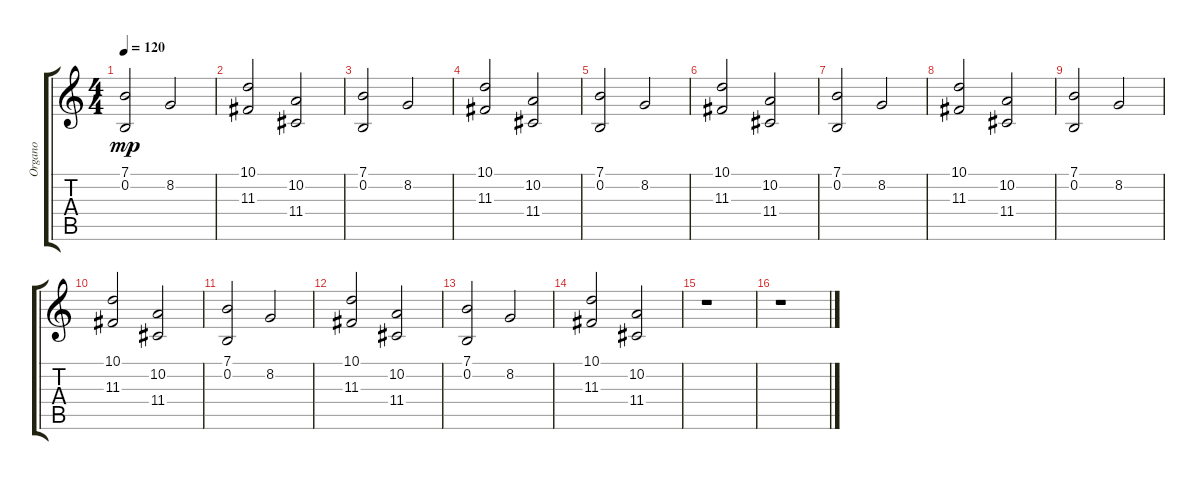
\track ("Organo" "Organo") {instrument drawbarorgan}
\staff {score tabs}
\tuning (E4 B3 G3 D3 A2 E2) {hide}
\ts (4 4)
\tempo 120
\clef g2
\ks c
(7.1 0.2).2{dy mp} 8.2.2 |
(10.1 11.3).2 (10.2 11.4).2 |
(7.1 0.2).2 8.2.2 |
(10.1 11.3).2 (10.2 11.4).2 |
(7.1 0.2).2 8.2.2 |
(10.1 11.3).2 (10.2 11.4).2 |
(7.1 0.2).2 8.2.2 |
(10.1 11.3).2 (10.2 11.4).2 |
(7.1 0.2).2 8.2.2 |
(10.1 11.3).2 (10.2 11.4).2 |
(7.1 0.2).2 8.2.2 |
(10.1 11.3).2 (10.2 11.4).2 |
(7.1 0.2).2 8.2.2 |
(10.1 11.3).2 (10.2 11.4).2 |
r.1 |
r.1
